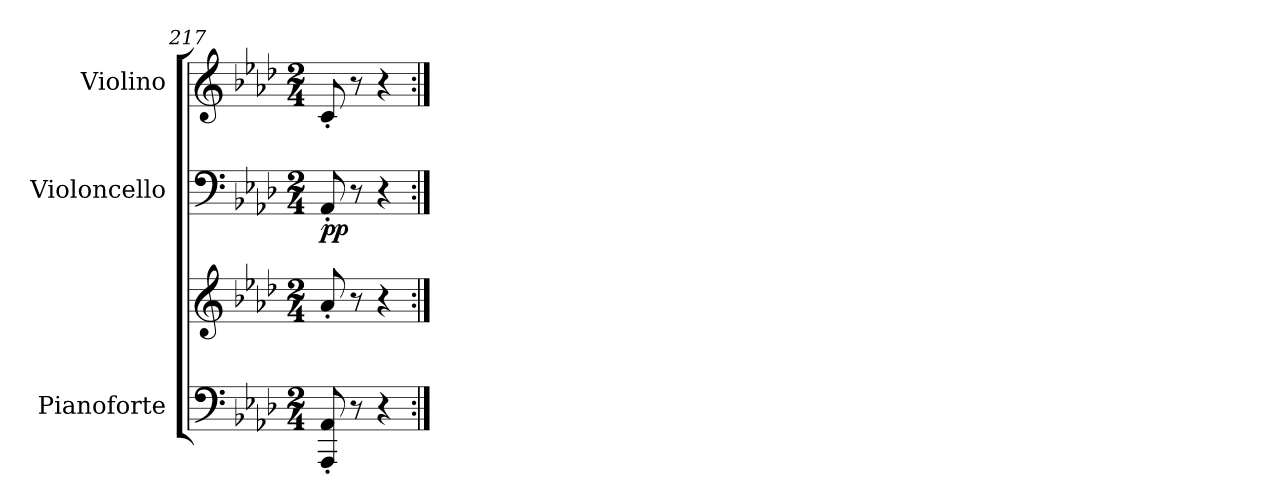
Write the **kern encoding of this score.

**kern	**kern	**kern	**dynam	**kern
*part3	*part3	*part2	*part2	*part1
*staff4	*staff3	*staff2	*staff2	*staff1
*I"Pianoforte	*	*I"Violoncello	*	*I"Violino
*I'Pno	*	*	*	*
*clefF4	*clefG2	*clefF4	*	*clefG2
*k[b-e-a-d-]	*k[b-e-a-d-]	*k[b-e-a-d-]	*	*k[b-e-a-d-]
*A-:	*A-:	*A-:	*	*A-:
*M2/4	*M2/4	*M2/4	*	*M2/4
=217	=217	=217	=217	=217
!	!	!	!LO:DY:b	!
8AAA-/' 8AA-/'	8a-'/	8AA-'/	pp	8c'/
8r	8r	8r	.	8r
4r	4r	4r	.	4r
=:|!	=:|!	=:|!	=:|!	=:|!
*-	*-	*-	*-	*-
